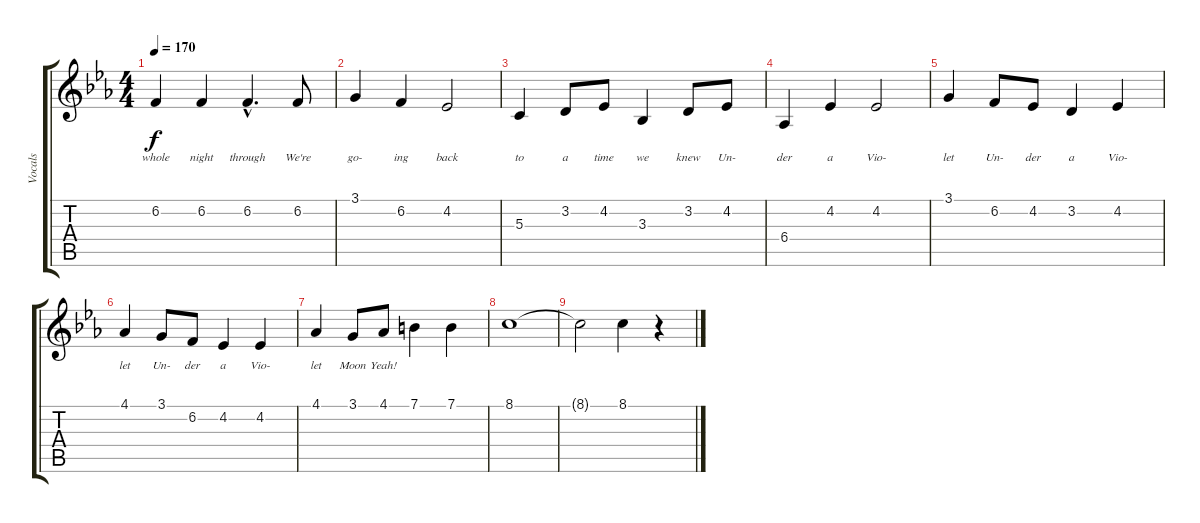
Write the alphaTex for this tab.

\track ("Vocals" "Vocals") {instrument choiraahs}
\staff {score tabs}
\tuning (E4 B3 G3 D3 A2 E2) {hide}
\ts (4 4)
\tempo 170
\clef g2
\ks cminor
6.2.4{lyrics (0 "whole") lyrics (1 "") lyrics (2 "") lyrics (3 "") lyrics (4 "") dy f} 6.2.4{lyrics (0 "night") lyrics (1 "") lyrics (2 "") lyrics (3 "") lyrics (4 "")} 6.2{hac}.4{d lyrics (0 "through") lyrics (1 "") lyrics (2 "") lyrics (3 "") lyrics (4 "")} 6.2.8{lyrics (0 "We're") lyrics (1 "") lyrics (2 "") lyrics (3 "") lyrics (4 "")} |
3.1.4{lyrics (0 "go-") lyrics (1 "") lyrics (2 "") lyrics (3 "") lyrics (4 "")} 6.2.4{lyrics (0 "ing") lyrics (1 "") lyrics (2 "") lyrics (3 "") lyrics (4 "")} 4.2.2{lyrics (0 "back") lyrics (1 "") lyrics (2 "") lyrics (3 "") lyrics (4 "")} |
5.3.4{lyrics (0 "to") lyrics (1 "") lyrics (2 "") lyrics (3 "") lyrics (4 "")} 3.2.8{lyrics (0 "a") lyrics (1 "") lyrics (2 "") lyrics (3 "") lyrics (4 "")} 4.2.8{lyrics (0 "time") lyrics (1 "") lyrics (2 "") lyrics (3 "") lyrics (4 "")} 3.3.4{lyrics (0 "we") lyrics (1 "") lyrics (2 "") lyrics (3 "") lyrics (4 "")} 3.2.8{lyrics (0 "knew") lyrics (1 "") lyrics (2 "") lyrics (3 "") lyrics (4 "")} 4.2.8{lyrics (0 "Un-") lyrics (1 "") lyrics (2 "") lyrics (3 "") lyrics (4 "")} |
6.4.4{lyrics (0 "der") lyrics (1 "") lyrics (2 "") lyrics (3 "") lyrics (4 "")} 4.2.4{lyrics (0 "a") lyrics (1 "") lyrics (2 "") lyrics (3 "") lyrics (4 "")} 4.2.2{lyrics (0 "Vio-") lyrics (1 "") lyrics (2 "") lyrics (3 "") lyrics (4 "")} |
3.1.4{lyrics (0 "let") lyrics (1 "") lyrics (2 "") lyrics (3 "") lyrics (4 "")} 6.2.8{lyrics (0 "Un-") lyrics (1 "") lyrics (2 "") lyrics (3 "") lyrics (4 "")} 4.2.8{lyrics (0 "der") lyrics (1 "") lyrics (2 "") lyrics (3 "") lyrics (4 "")} 3.2.4{lyrics (0 "a") lyrics (1 "") lyrics (2 "") lyrics (3 "") lyrics (4 "")} 4.2.4{lyrics (0 "Vio-") lyrics (1 "") lyrics (2 "") lyrics (3 "") lyrics (4 "")} |
4.1.4{lyrics (0 "let") lyrics (1 "") lyrics (2 "") lyrics (3 "") lyrics (4 "")} 3.1.8{lyrics (0 "Un-") lyrics (1 "") lyrics (2 "") lyrics (3 "") lyrics (4 "")} 6.2.8{lyrics (0 "der") lyrics (1 "") lyrics (2 "") lyrics (3 "") lyrics (4 "")} 4.2.4{lyrics (0 "a") lyrics (1 "") lyrics (2 "") lyrics (3 "") lyrics (4 "")} 4.2.4{lyrics (0 "Vio-") lyrics (1 "") lyrics (2 "") lyrics (3 "") lyrics (4 "")} |
4.1.4{lyrics (0 "let") lyrics (1 "") lyrics (2 "") lyrics (3 "") lyrics (4 "")} 3.1.8{lyrics (0 "Moon") lyrics (1 "") lyrics (2 "") lyrics (3 "") lyrics (4 "")} 4.1.8{lyrics (0 "Yeah!") lyrics (1 "") lyrics (2 "") lyrics (3 "") lyrics (4 "")} 7.1.4 7.1.4 |
8.1.1 |
8.1{t}.2 8.1.4 r.4
